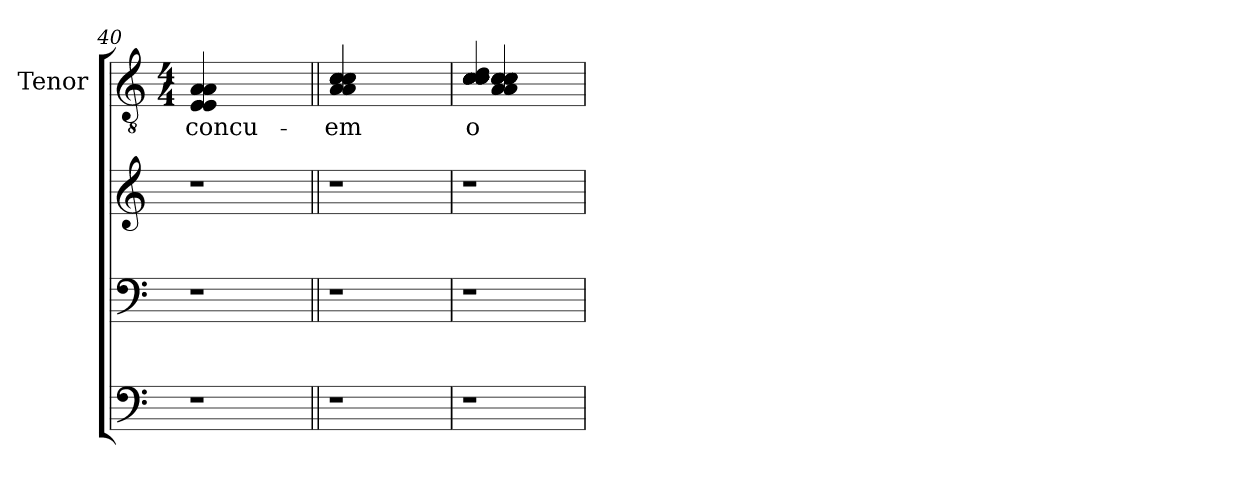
**kern	**kern	**kern	**kern	**text
*part4	*part3	*part2	*part1	*part1
*staff4	*staff3	*staff2	*staff1	*staff1
*	*	*	*I"Tenor	*
!!LO:LB:g=z
*clefF4	*clefF4	*clefG2	*clefGv2	*
*k[]	*k[]	*k[]	*k[]	*
*C:	*C:	*C:	*C:	*
*	*	*	*M4/4	*
=40	=40	=40	=40	=40
!	!	!	!	!LO:LY:b
1r	1r	1r	4E/ 4E/ 4A/ 4A/	concu-
.	.	.	2.ryy	.
=41||	=41||	=41||	=41||	=41||
!	!	!	!	!LO:LY:b
1r	1r	1r	4A/ 4A/ 4c/ 4c/ 4c/ 4c/ 4c/	-em
.	.	.	2.ryy	.
!!LO:LB:g=z
=42	=42	=42	=42	=42
!	!	!	!LO:TX:a:t=Ps[alm.]	!
!	!	!	!	!LO:LY:b
*	*	*	*^	*
!	!	!	!	!	!LO:LY:b
1r	1r	1r	4c/ 4c/ 4c/ 4c/ 4c/ 4c/ 4c/ 4c/ 4c/ 4c/ 4c/ 4d/	4A/ 4A/ 4c/ 4c/ 4c/ 4c/ 4c/ 4c/ 4c/ 4c/	-o
.	.	.	2.ryy	2.ryy	.
*	*	*	*v	*v	*
=	=	=	=	=
*-	*-	*-	*-	*-
